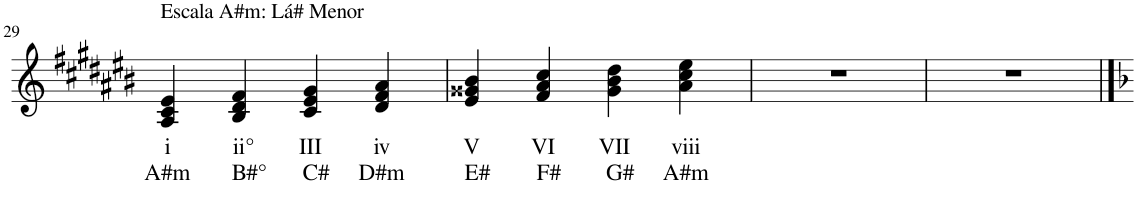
**kern	**text	**text
*part1	*part1	*part1
*staff1	*staff1	*staff1
*I"Piano	*	*
*I'Pno.	*	*
!!LO:PB:g=z
*clefG2	*	*
*k[f#c#g#d#a#e#b#]	*	*
*M4/4	*	*
=29	=29	=29
!LO:TX:a:t=Escala A#m&colon; Lá# Menor	!	!
!	!LO:LY:b	!LO:LY:b
4A#/ 4c#/ 4e#/	i	A#m
!	!LO:LY:b	!LO:LY:b
4B#/ 4d#/ 4f#/	ii°	B#°
!	!LO:LY:b	!LO:LY:b
4c#/ 4e#/ 4g#/	III	C#
!	!LO:LY:b	!LO:LY:b
4d#/ 4f#/ 4a#/	iv	D#m
=30	=30	=30
!	!LO:LY:b	!LO:LY:b
4e#/ 4g##X/ 4b#/	V	E#
!	!LO:LY:b	!LO:LY:b
4f#/ 4a#/ 4cc#/	VI	F#
!	!LO:LY:b	!LO:LY:b
4g##\ 4b#\ 4dd#\	VII	G#
!	!LO:LY:b	!LO:LY:b
4a#\ 4cc#\ 4ee#\	viii	A#m
=31	=31	=31
1r	.	.
=32	=32	=32
1r	.	.
==	==	==
*-	*-	*-
